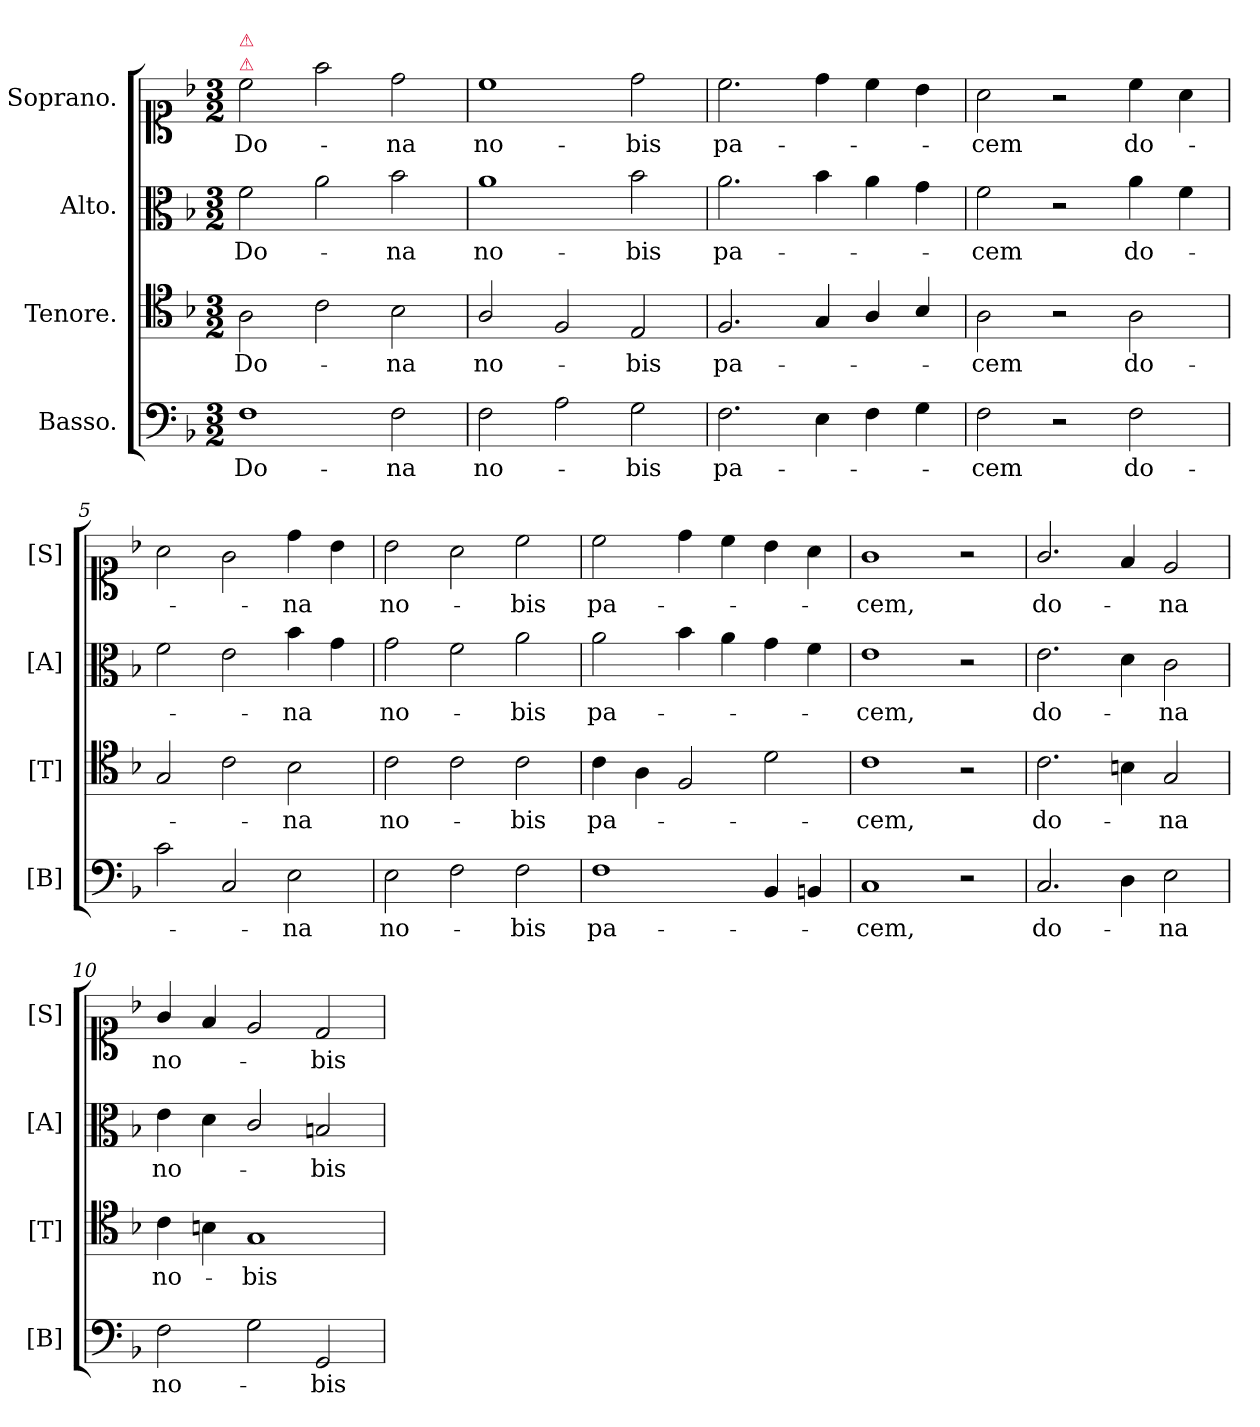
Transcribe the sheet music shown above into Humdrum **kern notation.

**kern	**text	**kern	**text	**kern	**text	**kern	**text
*part4	*part4	*part3	*part3	*part2	*part2	*part1	*part1
*staff4	*staff4	*staff3	*staff3	*staff2	*staff2	*staff1	*staff1
*I"Basso.	*	*I"Tenore.	*	*I"Alto.	*	*I"Soprano.	*
*I'[B]	*	*I'[T]	*	*I'[A]	*	*I'[S]	*
*clefF4	*	*clefC4	*	*clefC3	*	*clefC1	*
*k[b-]	*	*k[b-]	*	*k[b-]	*	*k[b-]	*
*F:	*	*F:	*	*F:	*	*F:	*
*M3/2	*	*M3/2	*	*M3/2	*	*M3/2	*
=1	=1	=1	=1	=1	=1	=1	=1
!	!	!	!	!	!	!LO:TX:a:color=crimson:t=⚠	!
!	!	!	!	!	!	!LO:TX:a:color=crimson:t=⚠	!
1F	Do-	2A\	Do-	2f\	Do-	2cc\	Do-
.	.	2c\	.	2a\	.	2ff\	.
2F\	-na	2B-\	-na	2b-\	-na	2dd\	-na
=2	=2	=2	=2	=2	=2	=2	=2
2F\	no-	2A/	no-	1a	no-	1cc	no-
2A\	.	2F/	.	.	.	.	.
2G\	-bis	2E/	-bis	2b-\	-bis	2dd\	-bis
=3	=3	=3	=3	=3	=3	=3	=3
2.F\	pa-	2.F/	pa-	2.a\	pa-	2.cc\	pa-
4E\	.	4G/	.	4b-\	.	4dd\	.
4F\	.	4A/	.	4a\	.	4cc\	.
4G\	.	4B-/	.	4g\	.	4b-\	.
=4	=4	=4	=4	=4	=4	=4	=4
2F\	-cem	2A\	-cem	2f\	-cem	2a\	-cem
2r	.	2r	.	2r	.	2r	.
2F\	do-	2A\	do-	4a\	do-	4cc\	do-
.	.	.	.	4f\	.	4a\	.
=5	=5	=5	=5	=5	=5	=5	=5
2c\	.	2G/	.	2f\	.	2a\	.
2C/	.	2c\	.	2e\	.	2g\	.
2E\	-na	2B-\	-na	4b-\	-na	4dd\	-na
.	.	.	.	4g\	.	4b-\	.
=6	=6	=6	=6	=6	=6	=6	=6
2E\	no-	2c\	no-	2g\	no-	2b-\	no-
2F\	.	2c\	.	2f\	.	2a\	.
2F\	-bis	2c\	-bis	2a\	-bis	2cc\	-bis
=7	=7	=7	=7	=7	=7	=7	=7
1F	pa-	4c\	pa-	2a\	pa-	2cc\	pa-
.	.	4A\	.	.	.	.	.
.	.	2F/	.	4b-\	.	4dd\	.
.	.	.	.	4a\	.	4cc\	.
4BB-/	.	2d\	.	4g\	.	4b-\	.
4BBn/	.	.	.	4f\	.	4a\	.
=8	=8	=8	=8	=8	=8	=8	=8
1C	-cem,	1c	-cem,	1e	-cem,	1g	-cem,
2r	.	2r	.	2r	.	2r	.
=9	=9	=9	=9	=9	=9	=9	=9
2.C/	do-	2.c\	do-	2.e\	do-	2.g/	do-
4D\	.	4Bn\	.	4d\	.	4f/	.
2E\	-na	2G/	-na	2c\	-na	2e/	-na
=10	=10	=10	=10	=10	=10	=10	=10
2F\	no-	4c\	no-	4e\	no-	4g/	no-
.	.	4Bn\	.	4d\	.	4f/	.
2G\	.	1G	-bis	2c/	.	2e/	.
2GG/	-bis	.	.	2Bn/	-bis	2d/	-bis
=	=	=	=	=	=	=	=
*-	*-	*-	*-	*-	*-	*-	*-
